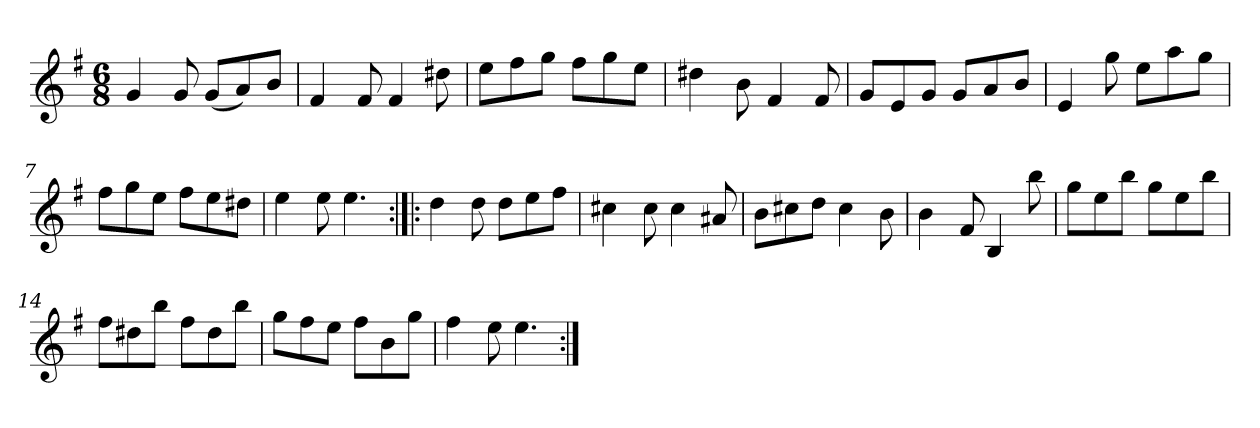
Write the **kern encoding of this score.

**kern
*part1
*staff1
*clefG2
*k[f#]
*e:
*M6/8
*MM100
=1
4g
8g
(8g/L
8a/)
8b/J
=2
4f#
8f#
4f#
8dd#X
=3
8ee\L
8ff#\
8gg\J
8ff#\L
8gg\
8ee\J
=4
4dd#X
8b
4f#
8f#
=5
8g/L
8e/
8g/J
8g/L
8a/
8b/J
=6
4e
8gg
8ee\L
8aa\
8gg\J
=7
8ff#\L
8gg\
8ee\J
8ff#\L
8ee\
8dd#X\J
=8
4ee
8ee
4.ee
=9:|!|:
4dd
8dd
8dd\L
8ee\
8ff#\J
=10
4cc#X
8cc#
4cc#
8a#X
=11
8b\L
8cc#X\
8dd\J
4cc#
8b
=12
4b
8f#
4B
8bb
=13
8gg\L
8ee\
8bb\J
8gg\L
8ee\
8bb\J
=14
8ff#\L
8dd#X\
8bb\J
8ff#\L
8dd#\
8bb\J
=15
8gg\L
8ff#\
8ee\J
8ff#\L
8b\
8gg\J
=16
4ff#
8ee
4.ee
=:|!
*-
